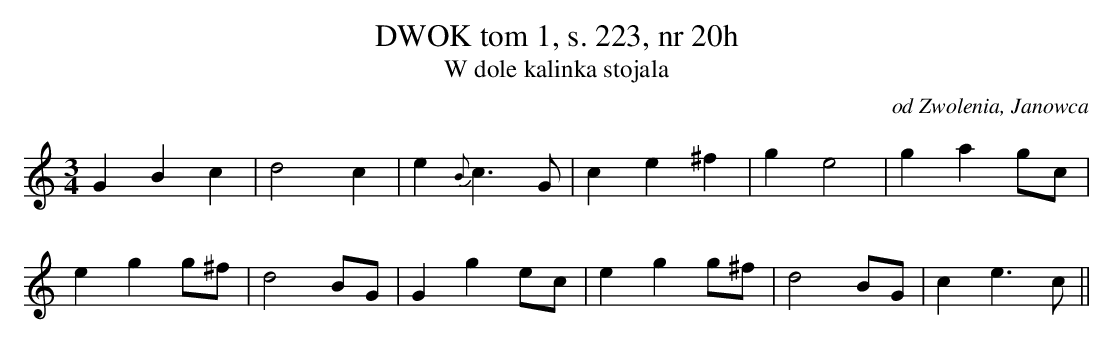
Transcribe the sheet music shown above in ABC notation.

X:1
T:DWOK tom 1, s. 223, nr 20h
T:W dole kalinka stojala
O:od Zwolenia, Janowca
M:3/4
L:1/8
K:C
G2B2c2 | d4c2 | e2{B}c3G |c2e2^f2 | g2e4 | g2a2gc |
e2g2g^f | d4BG | G2g2ec |e2g2g^f | d4BG | c2e3c||
